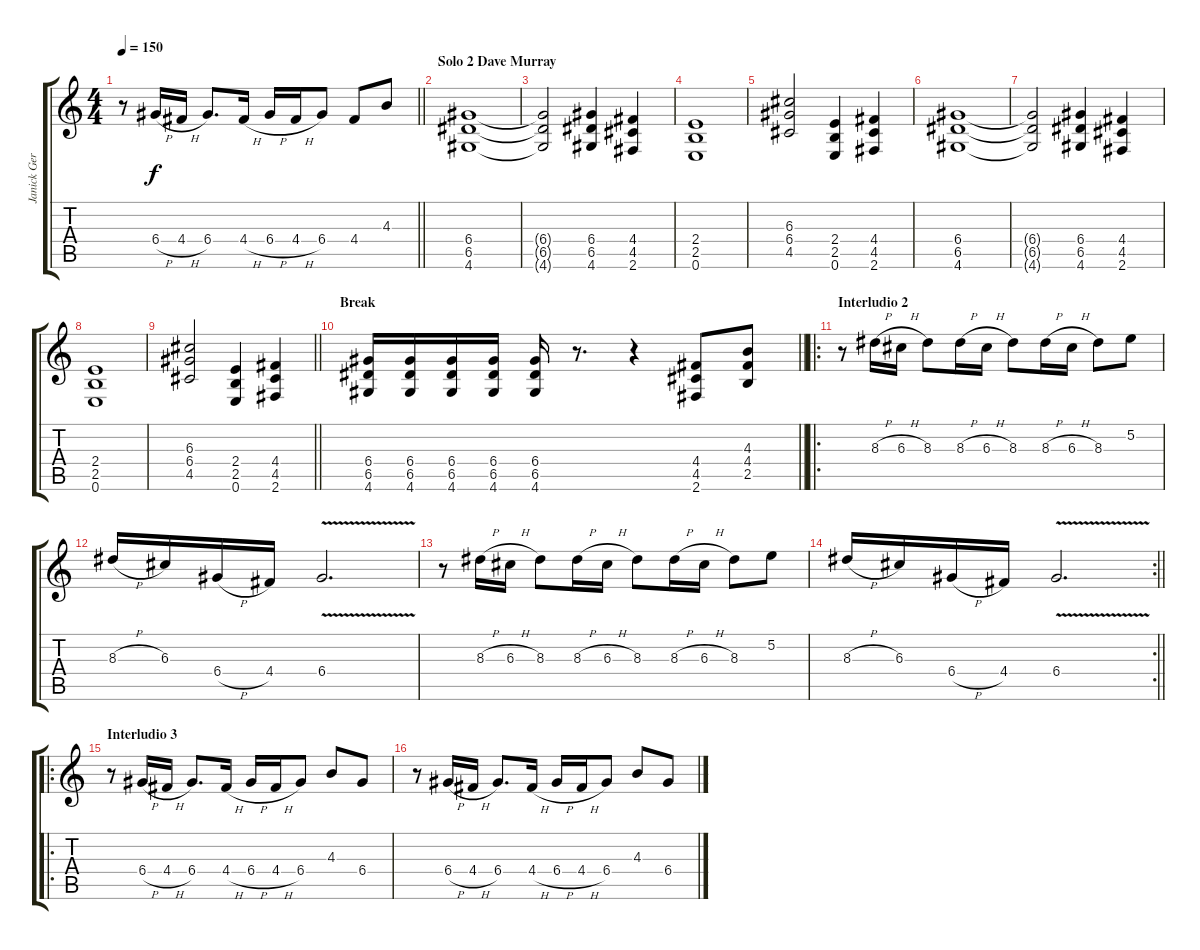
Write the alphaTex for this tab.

\track ("Janick Gers" "Janick Ger") {instrument overdrivenguitar}
\staff {score tabs}
\tuning (E4 B3 G3 D3 A2 E2) {hide}
\ts (4 4)
\tempo 150
\clef g2
\barLineRight lightlight
\ks c
r.8{dy f} 6.4{h}.16 4.4{h}.16 6.4.8{d} 4.4{h}.16 6.4{h}.16 4.4{h}.16 6.4.8 4.4.8 4.3.8 |
\section ("" "Solo 2 Dave Murray")
(6.4 6.5 4.6).1 |
(6.4{t} 6.5{t} 4.6{t}).2 (6.4 6.5 4.6).4 (4.4 4.5 2.6).4 |
(2.4 2.5 0.6).1 |
(6.3 6.4 4.5).2 (2.4 2.5 0.6).4 (4.4 4.5 2.6).4 |
(6.4 6.5 4.6).1 |
(6.4{t} 6.5{t} 4.6{t}).2 (6.4 6.5 4.6).4 (4.4 4.5 2.6).4 |
(2.4 2.5 0.6).1 |
\barLineRight lightlight
(6.3 6.4 4.5).2 (2.4 2.5 0.6).4 (4.4 4.5 2.6).4 |
\section ("" "Break")
\barLineRight lightlight
(6.4 6.5 4.6).16 (6.4 6.5 4.6).16 (6.4 6.5 4.6).16 (6.4 6.5 4.6).16 (6.4 6.5 4.6).16 r.8{d} r.4 (4.4 4.5 2.6).8 (4.3 4.4 2.5).8 |
\ro
\section ("" "Interludio 2")
r.8 8.3{h}.16 6.3{h}.16 8.3.8 8.3{h}.16 6.3{h}.16 8.3.8 8.3{h}.16 6.3{h}.16 8.3.8 5.2.8 |
8.3{h}.16 6.3.16 6.4{h}.16 4.4.16 6.4{v}.2{d} |
r.8 8.3{h}.16 6.3{h}.16 8.3.8 8.3{h}.16 6.3{h}.16 8.3.8 8.3{h}.16 6.3{h}.16 8.3.8 5.2.8 |
\rc 2
\barLineRight lightlight
8.3{h}.16 6.3.16 6.4{h}.16 4.4.16 6.4{v}.2{d} |
\ro
\section ("" "Interludio 3")
r.8 6.4{h}.16 4.4{h}.16 6.4.8{d} 4.4{h}.16 6.4{h}.16 4.4{h}.16 6.4.8 4.3.8 6.4.8 |
r.8 6.4{h}.16 4.4{h}.16 6.4.8{d} 4.4{h}.16 6.4{h}.16 4.4{h}.16 6.4.8 4.3.8 6.4.8
